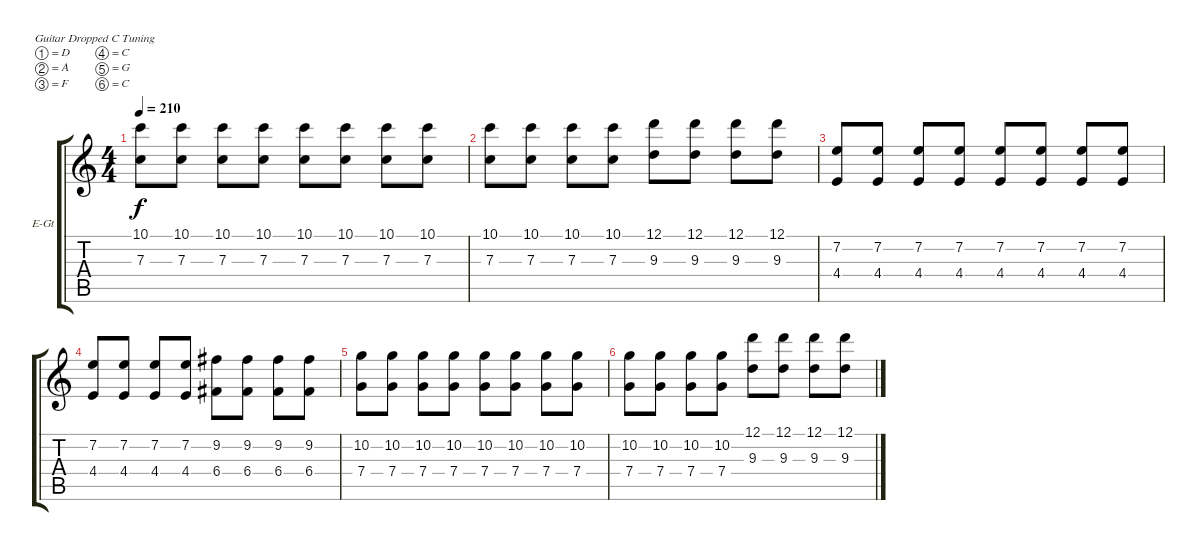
\defaultSystemsLayout 4
\bracketExtendMode groupsimilarinstruments
\firstSystemTrackNameOrientation horizontal
\otherSystemsTrackNameOrientation horizontal
\track ("Third Guitar" "E-Gt") {instrument distortionguitar}
\staff {score tabs}
\tuning (D4 A3 F3 C3 G2 C2)
\ts (4 4)
\tempo 210
\clef g2
\ks c
(7.3 10.1).8{dy f} (7.3 10.1).8 (7.3 10.1).8 (7.3 10.1).8 (7.3 10.1).8 (7.3 10.1).8 (7.3 10.1).8 (7.3 10.1).8 |
(7.3 10.1).8 (7.3 10.1).8 (7.3 10.1).8 (7.3 10.1).8 (9.3 12.1).8 (9.3 12.1).8 (9.3 12.1).8 (9.3 12.1).8 |
(4.4 7.2).8 (4.4 7.2).8 (4.4 7.2).8 (4.4 7.2).8 (4.4 7.2).8 (4.4 7.2).8 (4.4 7.2).8 (4.4 7.2).8 |
(4.4 7.2).8 (4.4 7.2).8 (4.4 7.2).8 (4.4 7.2).8 (6.4 9.2).8 (6.4 9.2).8 (6.4 9.2).8 (6.4 9.2).8 |
(7.4 10.2).8 (7.4 10.2).8 (7.4 10.2).8 (7.4 10.2).8 (7.4 10.2).8 (7.4 10.2).8 (7.4 10.2).8 (7.4 10.2).8 |
(7.4 10.2).8 (7.4 10.2).8 (7.4 10.2).8 (7.4 10.2).8 (9.3 12.1).8 (9.3 12.1).8 (9.3 12.1).8 (9.3 12.1).8
